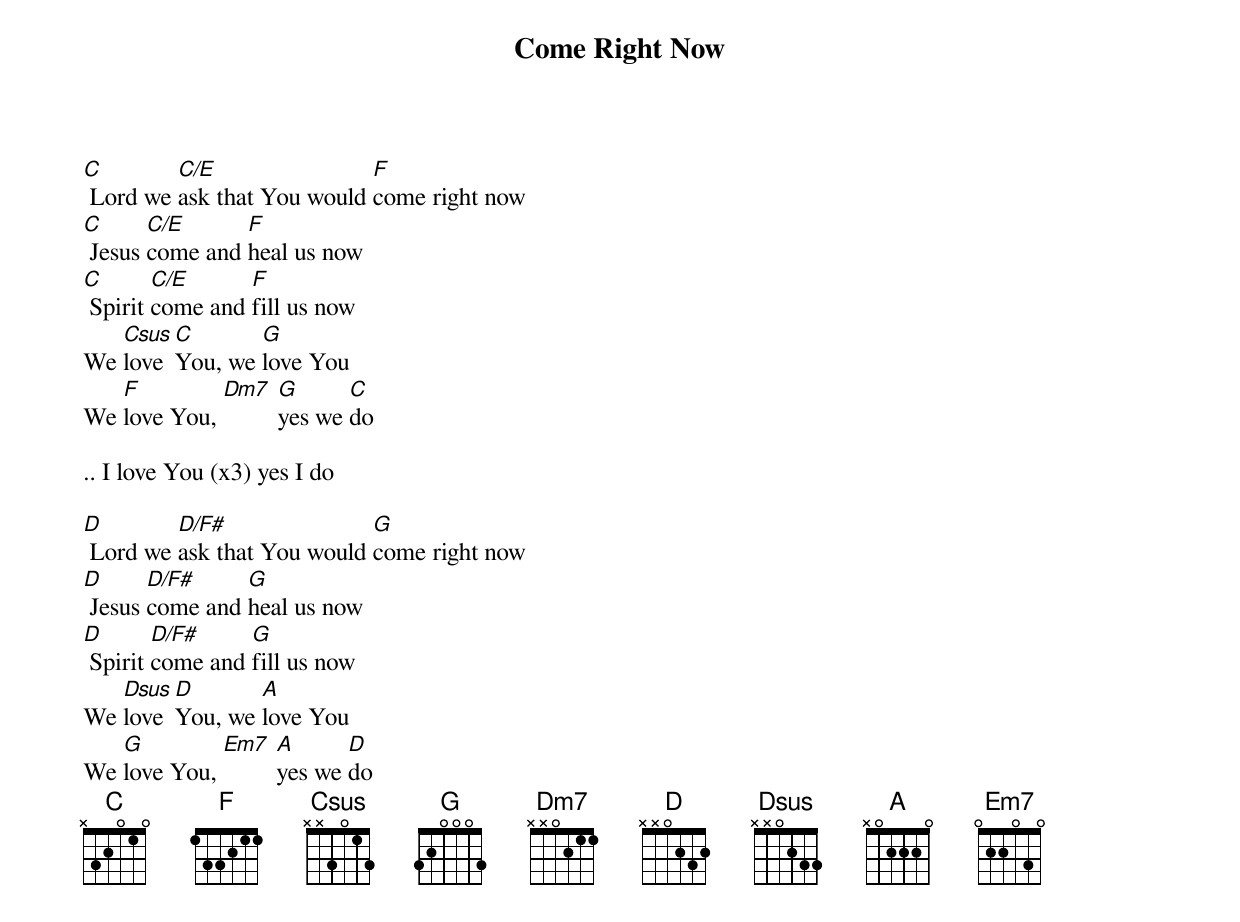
{title: Come Right Now}
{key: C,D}
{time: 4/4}
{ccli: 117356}
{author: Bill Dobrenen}
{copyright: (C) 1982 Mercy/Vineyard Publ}

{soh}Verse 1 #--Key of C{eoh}
[C] Lord we [C/E]ask that You would [F]come right now
[C] Jesus [C/E]come and [F]heal us now
[C] Spirit [C/E]come and [F]fill us now
We [Csus]love [C]You, we [G]love You
We [F]love You, [Dm7] [G]yes we [C]do

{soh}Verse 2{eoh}
.. I love You (x3) yes I do

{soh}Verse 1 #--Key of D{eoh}
[D] Lord we [D/F#]ask that You would [G]come right now
[D] Jesus [D/F#]come and [G]heal us now
[D] Spirit [D/F#]come and [G]fill us now
We [Dsus]love [D]You, we [A]love You
We [G]love You, [Em7] [A]yes we [D]do
